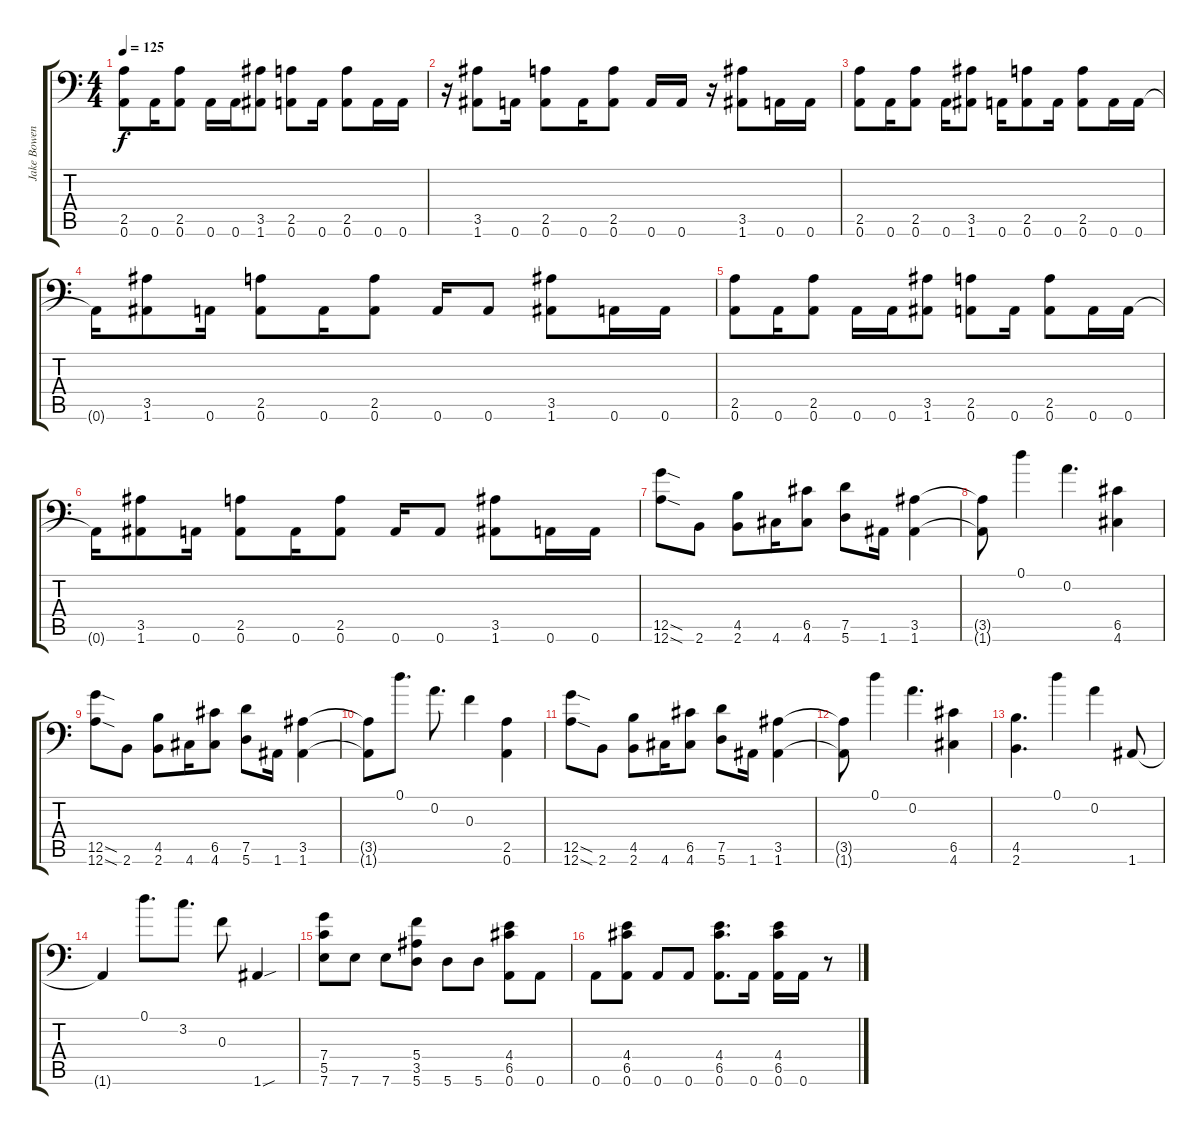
\track ("Jake Bowen" "Jake Bowen") {instrument distortionguitar}
\staff {score tabs}
\tuning (D4 A3 F3 C3 G2 A1) {hide}
\ts (4 4)
\tempo 125
\clef f4
\ks c
(2.5 0.6).8{dy f instrument distortionguitar} 0.6.16{instrument electricguitarmuted} (2.5 0.6).8{instrument distortionguitar} 0.6.16{instrument electricguitarmuted} 0.6.16 (3.5 1.6).8{instrument distortionguitar} (2.5 0.6).8 0.6.16{instrument electricguitarmuted} (2.5 0.6).8{instrument distortionguitar} 0.6.16{instrument electricguitarmuted} 0.6.16 |
r.16 (3.5 1.6).8{instrument distortionguitar} 0.6.16{instrument electricguitarmuted} (2.5 0.6).8{instrument distortionguitar} 0.6.16{instrument electricguitarmuted} (2.5 0.6).8{instrument distortionguitar} 0.6.16{instrument electricguitarmuted} 0.6.16 r.16 (3.5 1.6).8{instrument distortionguitar} 0.6.16{instrument electricguitarmuted} 0.6.16 |
(2.5 0.6).8{instrument distortionguitar} 0.6.16{instrument electricguitarmuted} (2.5 0.6).8{instrument distortionguitar} 0.6.16{instrument electricguitarmuted} (3.5 1.6).8{instrument distortionguitar} 0.6.16{instrument electricguitarmuted} (2.5 0.6).8{instrument distortionguitar} 0.6.16{instrument electricguitarmuted} (2.5 0.6).8{instrument distortionguitar} 0.6.16{instrument electricguitarmuted} 0.6.16 |
0.6{t}.16 (3.5 1.6).8{instrument distortionguitar} 0.6.16{instrument electricguitarmuted} (2.5 0.6).8{instrument distortionguitar} 0.6.16{instrument electricguitarmuted} (2.5 0.6).8{instrument distortionguitar} 0.6.16{instrument electricguitarmuted} 0.6.8 (3.5 1.6).8{instrument distortionguitar} 0.6.16{instrument electricguitarmuted} 0.6.16 |
(2.5 0.6).8{instrument distortionguitar} 0.6.16{instrument electricguitarmuted} (2.5 0.6).8{instrument distortionguitar} 0.6.16{instrument electricguitarmuted} 0.6.16 (3.5 1.6).8{instrument distortionguitar} (2.5 0.6).8 0.6.16{instrument electricguitarmuted} (2.5 0.6).8{instrument distortionguitar} 0.6.16{instrument electricguitarmuted} 0.6.16 |
0.6{t}.16 (3.5 1.6).8{instrument distortionguitar} 0.6.16{instrument electricguitarmuted} (2.5 0.6).8{instrument distortionguitar} 0.6.16{instrument electricguitarmuted} (2.5 0.6).8{instrument distortionguitar} 0.6.16{instrument electricguitarmuted} 0.6.8 (3.5 1.6).8{instrument distortionguitar} 0.6.16{instrument electricguitarmuted} 0.6.16 |
(12.5{sod} 12.6{sod}).8{instrument distortionguitar} 2.6.8{instrument electricguitarmuted} (4.5 2.6).8{instrument distortionguitar} 4.6.16{instrument electricguitarmuted} (6.5 4.6).8 (7.5 5.6).8{instrument distortionguitar} 1.6.16{instrument electricguitarmuted} (3.5 1.6).4{instrument distortionguitar} |
(3.5{t} 1.6{t}).8 0.1.4 0.2.4{d} (6.5 4.6).4{instrument distortionguitar} |
(12.5{sod} 12.6{sod}).8{instrument distortionguitar} 2.6.8{instrument electricguitarmuted} (4.5 2.6).8{instrument distortionguitar} 4.6.16{instrument electricguitarmuted} (6.5 4.6).8 (7.5 5.6).8{instrument distortionguitar} 1.6.16{instrument electricguitarmuted} (3.5 1.6).4{instrument distortionguitar} |
(3.5{t} 1.6{t}).8 0.1.8{d} 0.2.8{d} 0.3.4 (2.5 0.6).4{instrument distortionguitar} |
(12.5{sod} 12.6{sod}).8{instrument distortionguitar} 2.6.8{instrument electricguitarmuted} (4.5 2.6).8{instrument distortionguitar} 4.6.16{instrument electricguitarmuted} (6.5 4.6).8 (7.5 5.6).8{instrument distortionguitar} 1.6.16{instrument electricguitarmuted} (3.5 1.6).4{instrument distortionguitar} |
(3.5{t} 1.6{t}).8 0.1.4 0.2.4{d} (6.5 4.6).4{instrument distortionguitar} |
(4.5 2.6).4{d instrument distortionguitar} 0.1.4 0.2.4 1.6.8{instrument distortionguitar} |
1.6{t}.4 0.1.8{d} 3.2.8{d} 0.3.8 1.6{sou}.4{instrument distortionguitar} |
(7.4 5.5 7.6).8{instrument distortionguitar} 7.6.8{instrument electricguitarmuted} 7.6.8 (5.4 3.5 5.6).8{instrument distortionguitar} 5.6.8{instrument electricguitarmuted} 5.6.8 (4.4 6.5 0.6).8{instrument distortionguitar} 0.6.8{instrument electricguitarmuted} |
0.6.8 (4.4 6.5 0.6).8{instrument distortionguitar} 0.6.8{instrument electricguitarmuted} 0.6.8 (4.4 6.5 0.6).8{d instrument distortionguitar} 0.6.16{instrument electricguitarmuted} (4.4 6.5 0.6).16{instrument distortionguitar} 0.6.16{instrument electricguitarmuted} r.8
